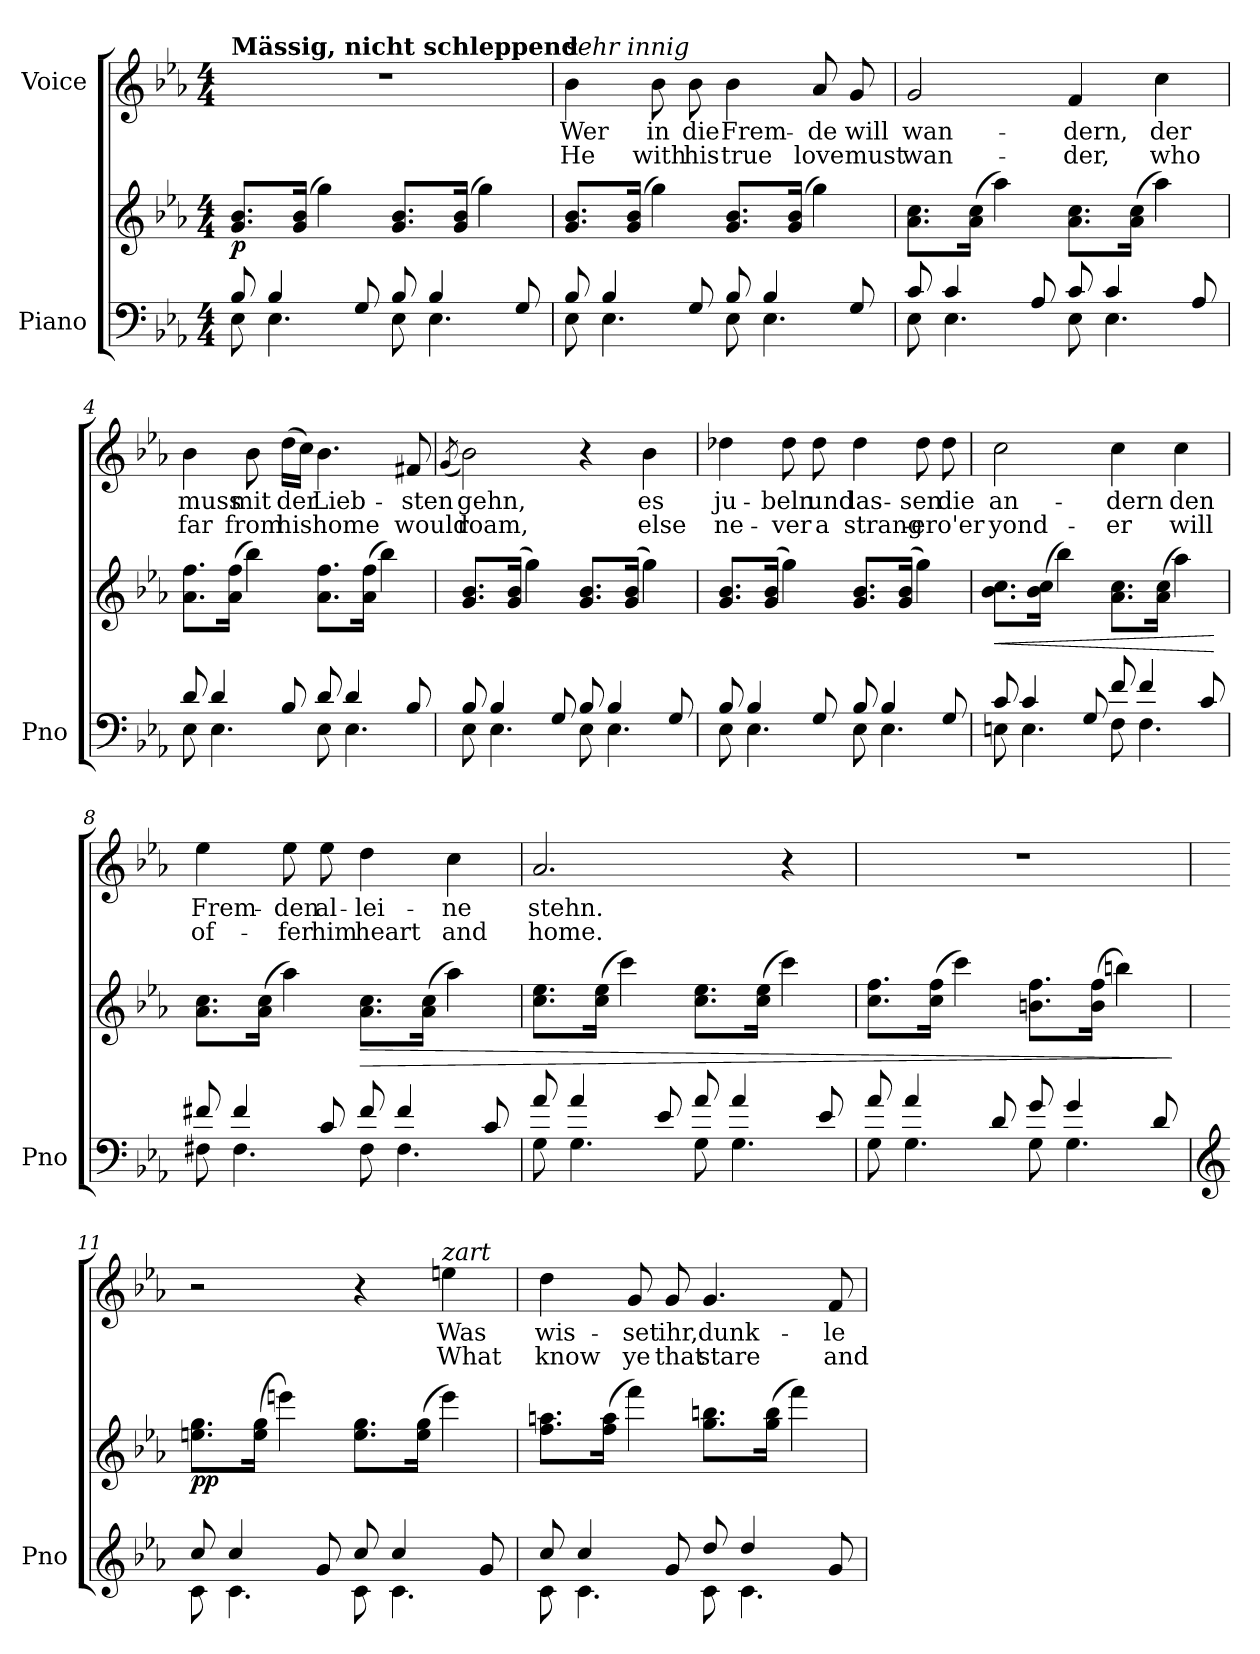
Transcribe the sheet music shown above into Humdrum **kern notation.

**kern	**kern	**dynam	**kern	**text	**text
*part2	*part2	*part2	*part1	*part1	*part1
*staff3	*staff2	*staff2/3	*staff1	*staff1	*staff1
*I"Piano	*	*	*I"Voice	*	*
*I'Pno	*	*	*	*	*
*clefF4	*clefG2	*	*clefG2	*	*
*k[b-e-a-]	*k[b-e-a-]	*	*k[b-e-a-]	*	*
*M4/4	*M4/4	*	*M4/4	*	*
=1	=1	=1	=1	=1	=1
*^	*	*	*	*	*
!	!	!	!	!LO:TX:a:B:t=Mässig, nicht schleppend	!	!
!	!	!	!LO:DY:b	!	!	!
8B-/	8E-\	8.g/ 8.b-/L	p	1r	.	.
4B-/	4.E-\	.	.	.	.	.
.	.	(16g/ 16b-/Jk	.	.	.	.
.	.	4gg\)	.	.	.	.
8G/	.	.	.	.	.	.
8B-/	8E-\	8.g/ 8.b-/L	.	.	.	.
4B-/	4.E-\	.	.	.	.	.
.	.	(16g/ 16b-/Jk	.	.	.	.
.	.	4gg\)	.	.	.	.
8G/	.	.	.	.	.	.
=2	=2	=2	=2	=2	=2	=2
!	!	!	!	!LO:TX:i:t=sehr innig	!	!
8B-/	8E-\	8.g/ 8.b-/L	.	4b-\	Wer	He
4B-/	4.E-\	.	.	.	.	.
.	.	(16g/ 16b-/Jk	.	.	.	.
.	.	4gg\)	.	8b-\	in	with
8G/	.	.	.	8b-\	die	his
8B-/	8E-\	8.g/ 8.b-/L	.	4b-\	Frem-	true
4B-/	4.E-\	.	.	.	.	.
.	.	(16g/ 16b-/Jk	.	.	.	.
.	.	4gg\)	.	8a-/	-de	love
8G/	.	.	.	8g/	will	must
=3	=3	=3	=3	=3	=3	=3
8c/	8E-\	8.a-\ 8.cc\L	.	2g/	wan-	wan-
4c/	4.E-\	.	.	.	.	.
.	.	(16a-\ 16cc\Jk	.	.	.	.
.	.	4aa-\)	.	.	.	.
8A-/	.	.	.	.	.	.
8c/	8E-\	8.a-\ 8.cc\L	.	4f/	-dern,	-der,
4c/	4.E-\	.	.	.	.	.
.	.	(16a-\ 16cc\Jk	.	.	.	.
.	.	4aa-\)	.	4cc\	der	who
8A-/	.	.	.	.	.	.
=4	=4	=4	=4	=4	=4	=4
8d/	8E-\	8.a-\ 8.ff\L	.	4b-\	muss	far
4d/	4.E-\	.	.	.	.	.
.	.	(16a-\ 16ff\Jk	.	.	.	.
.	.	4bb-\)	.	8b-\	mit	from
8B-/	.	.	.	(16dd\LL	der	his
.	.	.	.	16cc\JJ)	.	.
8d/	8E-\	8.a-\ 8.ff\L	.	4.b-\	Lieb-	home
4d/	4.E-\	.	.	.	.	.
.	.	(16a-\ 16ff\Jk	.	.	.	.
.	.	4bb-\)	.	.	.	.
8B-/	.	.	.	8f#X/	-sten	would
=5	=5	=5	=5	=5	=5	=5
.	.	.	.	(8qg/	.	.
8B-/	8E-\	8.g/ 8.b-/L	.	2b-\)	gehn,	roam,
4B-/	4.E-\	.	.	.	.	.
.	.	(16g/ 16b-/Jk	.	.	.	.
.	.	4gg\)	.	.	.	.
8G/	.	.	.	.	.	.
8B-/	8E-\	8.g/ 8.b-/L	.	4r	.	.
4B-/	4.E-\	.	.	.	.	.
.	.	(16g/ 16b-/Jk	.	.	.	.
.	.	4gg\)	.	4b-\	es	else
8G/	.	.	.	.	.	.
=6	=6	=6	=6	=6	=6	=6
8B-/	8E-\	8.g/ 8.b-/L	.	4dd-X\	ju-	ne-
4B-/	4.E-\	.	.	.	.	.
.	.	(16g/ 16b-/Jk	.	.	.	.
.	.	4gg\)	.	8dd-\	-beln	-ver
8G/	.	.	.	8dd-\	und	a
8B-/	8E-\	8.g/ 8.b-/L	.	4dd-\	las-	strang-
4B-/	4.E-\	.	.	.	.	.
.	.	(16g/ 16b-/Jk	.	.	.	.
.	.	4gg\)	.	8dd-\	-sen	-er
8G/	.	.	.	8dd-\	die	o'er
=7	=7	=7	=7	=7	=7	=7
!	!	!	!LO:HP:b	!	!	!
8c/	8En\	8.b-\ 8.cc\L	<	2cc\	an-	yond-
4c/	4.E\	.	.	.	.	.
.	.	(16b-\ 16cc\Jk	.	.	.	.
.	.	4bb-\)	.	.	.	.
8G/	.	.	.	.	.	.
8f/	8F\	8.a-\ 8.cc\L	.	4cc\	-dern	-er
4f/	4.F\	.	.	.	.	.
.	.	(16a-\ 16cc\Jk	.	.	.	.
.	.	4aa-\)	.	4cc\	den	will
8c/	.	.	.	.	.	.
*v	*v	*	*	*	*	*
.	.	[	.	.	.
=8	=8	=8	=8	=8	=8
*^	*	*	*	*	*
8f#X/	8F#X\	8.a-\ 8.cc\L	.	4ee-\	Frem-	of-
4f#/	4.F#\	.	.	.	.	.
.	.	(16a-\ 16cc\Jk	.	.	.	.
.	.	4aa-\)	.	8ee-\	-den	-fer
8c/	.	.	.	8ee-\	al-	him
!	!	!	!LO:HP:b	!	!	!
8f#/	8F#\	8.a-\ 8.cc\L	>	4dd\	-lei-	heart
4f#/	4.F#\	.	.	.	.	.
.	.	(16a-\ 16cc\Jk	.	.	.	.
.	.	4aa-\)	.	4cc\	-ne	and
8c/	.	.	.	.	.	.
=9	=9	=9	=9	=9	=9	=9
8a-/	8G\	8.cc\ 8.ee-\L	.	2.a-/	stehn.	home.
4a-/	4.G\	.	.	.	.	.
.	.	(16cc\ 16ee-\Jk	.	.	.	.
.	.	4ccc\)	.	.	.	.
8e-/	.	.	.	.	.	.
8a-/	8G\	8.cc\ 8.ee-\L	.	.	.	.
4a-/	4.G\	.	.	.	.	.
.	.	(16cc\ 16ee-\Jk	.	.	.	.
.	.	4ccc\)	.	4r	.	.
8e-/	.	.	.	.	.	.
=10	=10	=10	=10	=10	=10	=10
8a-/	8G\	8.cc\ 8.ff\L	.	1r	.	.
4a-/	4.G\	.	.	.	.	.
.	.	(16cc\ 16ff\Jk	.	.	.	.
.	.	4ccc\)	.	.	.	.
8d/	.	.	.	.	.	.
8g/	8G\	8.bn\ 8.ff\L	.	.	.	.
4g/	4.G\	.	.	.	.	.
.	.	(16b\ 16ff\Jk	.	.	.	.
.	.	4bbn\)	.	.	.	.
8d/	.	.	.	.	.	.
*v	*v	*	*	*	*	*
.	.	]	.	.	.
=11	=11	=11	=11	=11	=11
*clefG2	*	*	*	*	*
*^	*	*	*	*	*
!	!	!	!LO:DY:b	!	!	!
8cc/	8c\	8.een\ 8.gg\L	pp	2r	.	.
4cc/	4.c\	.	.	.	.	.
.	.	(16ee\ 16gg\Jk	.	.	.	.
.	.	4eeen\)	.	.	.	.
8g/	.	.	.	.	.	.
8cc/	8c\	8.ee\ 8.gg\L	.	4r	.	.
4cc/	4.c\	.	.	.	.	.
.	.	(16ee\ 16gg\Jk	.	.	.	.
!	!	!	!	!LO:TX:i:t=zart	!	!
.	.	4eee\)	.	4een\	Was	What
8g/	.	.	.	.	.	.
=12	=12	=12	=12	=12	=12	=12
8cc/	8c\	8.ff\ 8.aan\L	.	4dd\	wis-	know
4cc/	4.c\	.	.	.	.	.
.	.	(16ff\ 16aa\Jk	.	.	.	.
.	.	4fff\)	.	8g/	-set	ye
8g/	.	.	.	8g/	ihr,	that
8dd/	8c\	8.gg\ 8.bbn\L	.	4.g/	dunk-	stare
4dd/	4.c\	.	.	.	.	.
.	.	(16gg\ 16bb\Jk	.	.	.	.
.	.	4fff\)	.	.	.	.
8g/	.	.	.	8f/	-le	and
*v	*v	*	*	*	*	*
=	=	=	=	=	=
*-	*-	*-	*-	*-	*-
